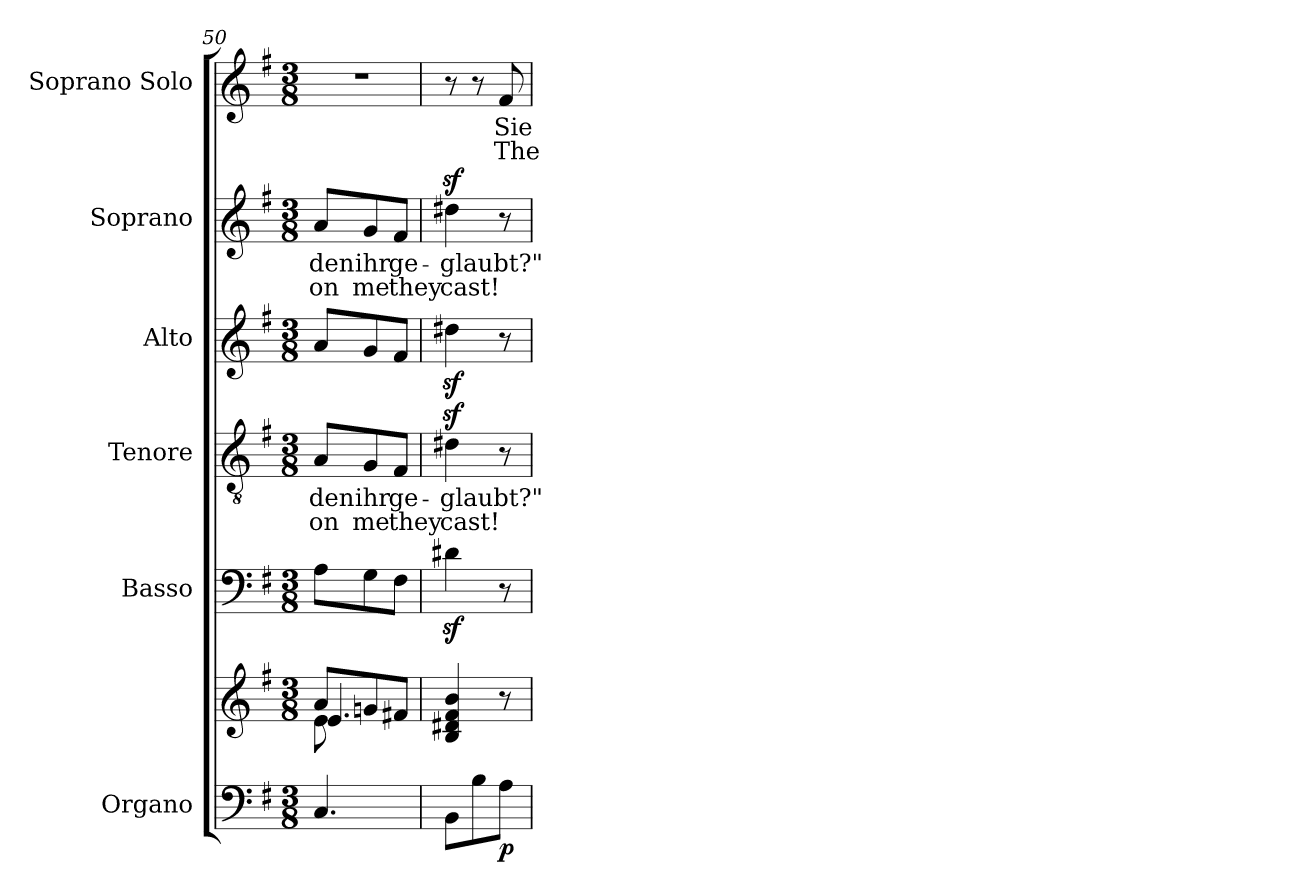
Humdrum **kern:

**kern	**kern	**dynam	**kern	**kern	**text	**text	**kern	**kern	**text	**text	**kern	**text	**text
*part6	*part6	*part6	*part5	*part4	*part4	*part4	*part3	*part2	*part2	*part2	*part1	*part1	*part1
*staff7	*staff6	*staff6/7	*staff5	*staff4	*staff4	*staff4	*staff3	*staff2	*staff2	*staff2	*staff1	*staff1	*staff1
*I"Organo	*	*	*I"Basso	*I"Tenore	*	*	*I"Alto	*I"Soprano	*	*	*I"Soprano Solo	*	*
*clefF4	*clefG2	*	*clefF4	*clefGv2	*	*	*clefG2	*clefG2	*	*	*clefG2	*	*
*k[f#]	*k[f#]	*	*k[f#]	*k[f#]	*	*	*k[f#]	*k[f#]	*	*	*k[f#]	*	*
*M3/8	*M3/8	*	*M3/8	*M3/8	*	*	*M3/8	*M3/8	*	*	*M3/8	*	*
=50	=50	=50	=50	=50	=50	=50	=50	=50	=50	=50	=50	=50	=50
*^	*^	*	*	*	*	*	*	*	*	*	*	*	*
*	*	*	*^	*	*	*	*	*	*	*	*	*	*	*	*
!	!	!	!	!	!	!	!	!LO:LY:b	!LO:LY:b	!	!	!LO:LY:b	!LO:LY:b	!	!	!
8ryy	4.C/	8a/L	8e\L	4.e/	.	8A\L	8A/L	den	-on	8a/L	8a/L	den	-on	4.r	.	.
!	!	!	!	!	!	!	!	!LO:LY:b	!LO:LY:b	!	!	!LO:LY:b	!LO:LY:b	!	!	!
8A/	.	8gn/	4ryy	.	.	8G\	8G/	ihr	me	8g/	8g/	ihr	me	.	.	.
!	!	!	!	!	!	!	!	!LO:LY:b	!LO:LY:b	!	!	!LO:LY:b	!LO:LY:b	!	!	!
8A#X/J	.	8f#X/J	.	.	.	8F#\J	8F#/J	ge-	they	8f#/J	8f#/J	ge-	they	.	.	.
*v	*v	*	*	*	*	*	*	*	*	*	*	*	*	*	*	*
*	*v	*v	*v	*	*	*	*	*	*	*	*	*	*	*	*
=51	=51	=51	=51	=51	=51	=51	=51	=51	=51	=51	=51	=51	=51
!	!	!	!	!	!LO:LY:b	!LO:LY:b	!	!	!LO:LY:b	!LO:LY:b	!	!	!
8BB\L	4B/ 4d#X/ 4f#/ 4b/	.	4d#Xz<\	4d#Xz<\	-glaubt?"	cast!	4dd#Xz<\	4dd#Xz<\	-glaubt?"	cast!	8r	.	.
8B\	.	.	.	.	.	.	.	.	.	.	8r	.	.
!	!	!LO:DY:b=2	!	!	!	!	!	!	!	!	!	!LO:LY:b	!LO:LY:b
8A\J	8r	p	8r	8r	.	.	8r	8r	.	.	8f#/	Sie	The
=	=	=	=	=	=	=	=	=	=	=	=	=	=
*-	*-	*-	*-	*-	*-	*-	*-	*-	*-	*-	*-	*-	*-
